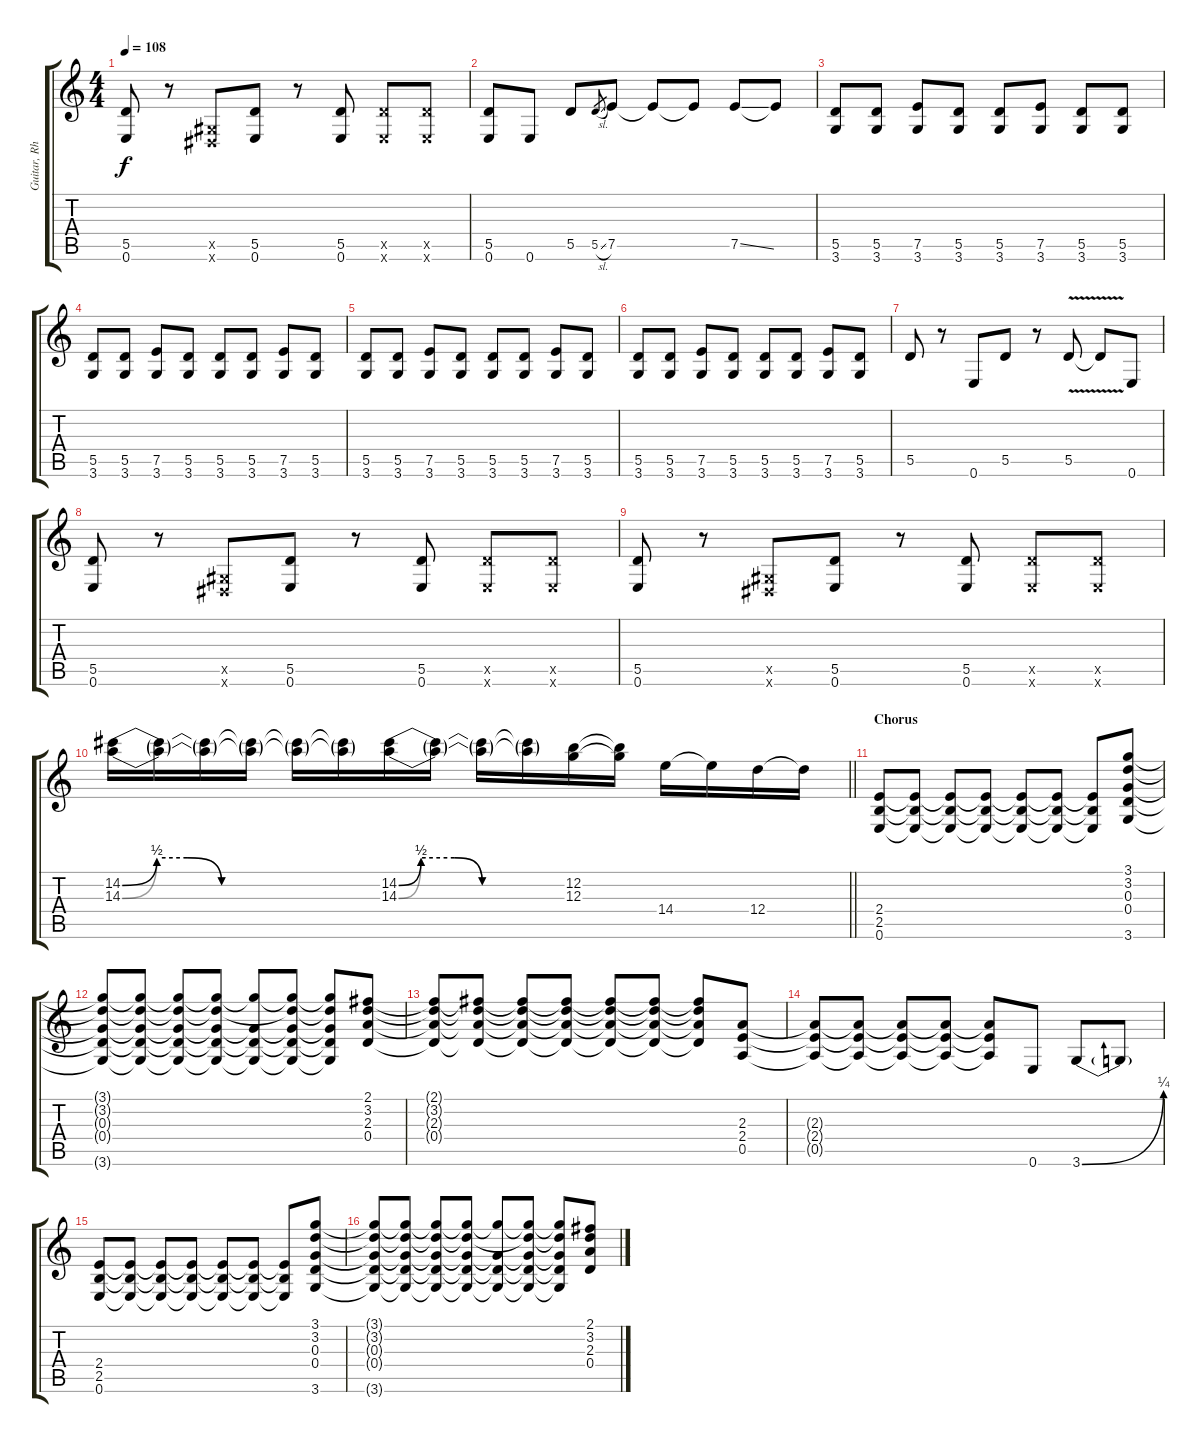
\track ("Guitar, Rhythm" "Guitar, Rh") {mute instrument distortionguitar}
\staff {score tabs}
\tuning (E4 B3 G3 D3 A2 E2) {hide}
\ts (4 4)
\tempo 108
\clef g2
\ks c
(5.5 0.6).8{dy f} r.8 (-1.5{x} -1.6{x}).8 (5.5 0.6).8 r.8 (5.5 0.6).8 (5.5{x} 0.6{x}).8 (5.5{x} 0.6{x}).8 |
(5.5 0.6).8 0.6.8 5.5.8 5.5{sl}.8{gr} 7.5.8 7.5{t}.8 7.5{t}.8 7.5{ss}.8 7.5{t}.8 |
(5.5 3.6).8 (5.5 3.6).8 (7.5 3.6).8 (5.5 3.6).8 (5.5 3.6).8 (7.5 3.6).8 (5.5 3.6).8 (5.5 3.6).8 |
(5.5 3.6).8 (5.5 3.6).8 (7.5 3.6).8 (5.5 3.6).8 (5.5 3.6).8 (5.5 3.6).8 (7.5 3.6).8 (5.5 3.6).8 |
(5.5 3.6).8 (5.5 3.6).8 (7.5 3.6).8 (5.5 3.6).8 (5.5 3.6).8 (5.5 3.6).8 (7.5 3.6).8 (5.5 3.6).8 |
(5.5 3.6).8 (5.5 3.6).8 (7.5 3.6).8 (5.5 3.6).8 (5.5 3.6).8 (5.5 3.6).8 (7.5 3.6).8 (5.5 3.6).8 |
5.5.8 r.8 0.6.8 5.5.8 r.8 5.5{v}.8 5.5{t}.8 0.6.8 |
(5.5 0.6).8 r.8 (-1.5{x} -1.6{x}).8 (5.5 0.6).8 r.8 (5.5 0.6).8 (5.5{x} 0.6{x}).8 (5.5{x} 0.6{x}).8 |
(5.5 0.6).8 r.8 (-1.5{x} -1.6{x}).8 (5.5 0.6).8 r.8 (5.5 0.6).8 (5.5{x} 0.6{x}).8 (5.5{x} 0.6{x}).8 |
\barLineRight lightlight
(14.2{be (custom 0 0 8 2 15 2 23 0 60 0)} 14.3{be (custom 0 0 8 2 15 2 23 0 30 0 45 0 60 0)}).16 (14.2{t} 14.3{t}).16 (14.2{t} 14.3{t}).16 (14.2{t} 14.3{t}).16 (14.2{t} 14.3{t}).16 (14.2{t} 14.3{t}).16 (14.2{be (custom 0 0 8 2 20 2 30 0 60 0)} 14.3{be (custom 0 0 8 2 20 2 30 0 45 0 60 0)}).16 (14.2{t} 14.3{t}).16 (14.2{t} 14.3{t}).16 (14.2{t} 14.3{t}).16 (12.2 12.3).16 (12.2{t} 12.3{t}).16 14.4.16 14.4{t}.16 12.4.16 12.4{t}.16 |
\section ("" "Chorus")
(2.4 2.5 0.6).8 (2.4{t} 2.5{t} 0.6{t}).8 (2.4{t} 2.5{t} 0.6{t}).8 (2.4{t} 2.5{t} 0.6{t}).8 (2.4{t} 2.5{t} 0.6{t}).8 (2.4{t} 2.5{t} 0.6{t}).8 (2.4{t} 2.5{t} 0.6{t}).8 (3.1 3.2 0.3 0.4 3.6).8 |
(3.1{t} 3.2{t} 0.3{t} 0.4{t} 3.6{t}).8 (3.1{t} 3.2{t} 0.3{t} 0.4{t} 3.6{t}).8 (3.1{t} 3.2{t} 0.3{t} 0.4{t} 3.6{t}).8 (3.1{t} 3.2{t} 0.3{t} 0.4{t} 3.6{t}).8 (3.1{t} 0.3{t} 0.4{t} 3.6{t}).8 (3.1{t} 3.2{t} 0.3{t} 0.4{t} 3.6{t}).8 (3.1{t} 3.2{t} 0.3{t} 0.4{t} 3.6{t}).8 (2.1 3.2 2.3 0.4).8 |
(2.1{t} 3.2{t} 2.3{t} 0.4{t}).8 (2.1{t} 3.2{t} 2.3{t} 0.4{t}).8 (2.1{t} 3.2{t} 2.3{t} 0.4{t}).8 (2.1{t} 3.2{t} 2.3{t} 0.4{t}).8 (2.1{t} 3.2{t} 2.3{t} 0.4{t}).8 (2.1{t} 3.2{t} 2.3{t} 0.4{t}).8 (2.1{t} 3.2{t} 2.3{t} 0.4{t}).8 (2.3 2.4 0.5).8 |
(2.3{t} 2.4{t} 0.5{t}).8 (2.3{t} 2.4{t} 0.5{t}).8 (2.3{t} 2.4{t} 0.5{t}).8 (2.3{t} 2.4{t} 0.5{t}).8 (2.3{t} 2.4{t} 0.5{t}).8 0.6.8 3.6{be (bend 0 0 60 1)}.8 3.6{t}.8 |
(2.4 2.5 0.6).8 (2.4{t} 2.5{t} 0.6{t}).8 (2.4{t} 2.5{t} 0.6{t}).8 (2.4{t} 2.5{t} 0.6{t}).8 (2.4{t} 2.5{t} 0.6{t}).8 (2.4{t} 2.5{t} 0.6{t}).8 (2.4{t} 2.5{t} 0.6{t}).8 (3.1 3.2 0.3 0.4 3.6).8 |
(3.1{t} 3.2{t} 0.3{t} 0.4{t} 3.6{t}).8 (3.1{t} 3.2{t} 0.3{t} 0.4{t} 3.6{t}).8 (3.1{t} 3.2{t} 0.3{t} 0.4{t} 3.6{t}).8 (3.1{t} 3.2{t} 0.3{t} 0.4{t} 3.6{t}).8 (3.1{t} 0.3{t} 0.4{t} 3.6{t}).8 (3.1{t} 3.2{t} 0.3{t} 0.4{t} 3.6{t}).8 (3.1{t} 3.2{t} 0.3{t} 0.4{t} 3.6{t}).8 (2.1 3.2 2.3 0.4).8
